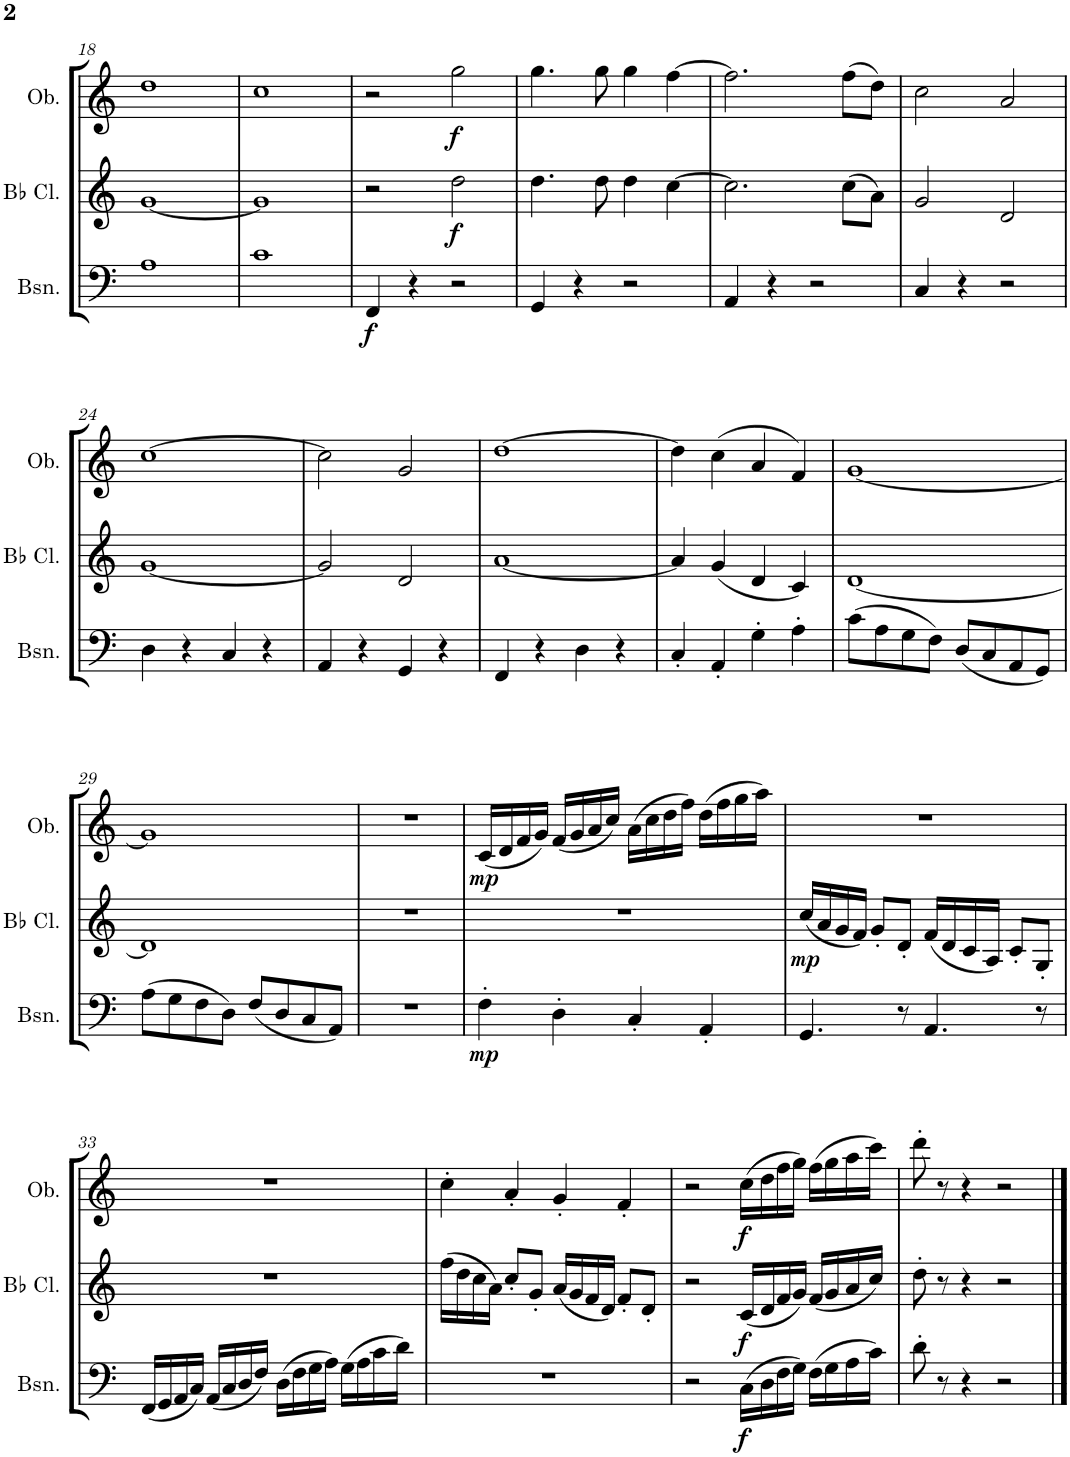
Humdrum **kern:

**kern	**dynam	**kern	**dynam	**kern	**dynam
*part3	*part3	*part2	*part2	*part1	*part1
*staff3	*staff3	*staff2	*staff2	*staff1	*staff1
*I"Bassoon	*	*I"Bb Clarinet	*	*I"Oboe	*
*I'Bsn.	*	*I'Bb Cl.	*	*I'Ob.	*
!!LO:PB:g=z
*clefF4	*	*clefG2	*	*clefG2	*
*	*	*ITrd1c2	*	*	*
*k[]	*	*k[]	*	*k[]	*
*M4/4	*	*M4/4	*	*M4/4	*
=18	=18	=18	=18	=18	=18
1A	.	[1g	.	1dd	.
=19	=19	=19	=19	=19	=19
1c	.	1g]	.	1cc	.
=20	=20	=20	=20	=20	=20
!	!LO:DY:b	!	!	!	!
4FF/	f	2r	.	2r	.
4r	.	.	.	.	.
!	!	!	!LO:DY:b	!	!LO:DY:b
2r	.	2dd\	f	2gg\	f
=21	=21	=21	=21	=21	=21
4GG/	.	4.dd\	.	4.gg\	.
4r	.	.	.	.	.
.	.	8dd\	.	8gg\	.
2r	.	4dd\	.	4gg\	.
.	.	[4cc\	.	[4ff\	.
=22	=22	=22	=22	=22	=22
4AA/	.	2.cc\]	.	2.ff\]	.
4r	.	.	.	.	.
2r	.	.	.	.	.
.	.	(8cc\L	.	(8ff\L	.
.	.	8a\J)	.	8dd\J)	.
=23	=23	=23	=23	=23	=23
4C/	.	2g/	.	2cc\	.
4r	.	.	.	.	.
2r	.	2d/	.	2a/	.
!!LO:LB:g=z
=24	=24	=24	=24	=24	=24
4D\	.	[1g	.	[1cc	.
4r	.	.	.	.	.
4C/	.	.	.	.	.
4r	.	.	.	.	.
=25	=25	=25	=25	=25	=25
4AA/	.	2g/]	.	2cc\]	.
4r	.	.	.	.	.
4GG/	.	2d/	.	2g/	.
4r	.	.	.	.	.
=26	=26	=26	=26	=26	=26
4FF/	.	[1a	.	[1dd	.
4r	.	.	.	.	.
4D\	.	.	.	.	.
4r	.	.	.	.	.
=27	=27	=27	=27	=27	=27
4C'/	.	4a/]	.	4dd\]	.
4AA'/	.	(4g/	.	(4cc\	.
4G'\	.	4d/	.	4a/	.
4A'\	.	4c/)	.	4f/)	.
=28	=28	=28	=28	=28	=28
(8c\L	.	[1d	.	[1g	.
8A\	.	.	.	.	.
8G\	.	.	.	.	.
8F\J)	.	.	.	.	.
(8D/L	.	.	.	.	.
8C/	.	.	.	.	.
8AA/	.	.	.	.	.
8GG/J)	.	.	.	.	.
!!LO:LB:g=z
=29	=29	=29	=29	=29	=29
(8A\L	.	1d]	.	1g]	.
8G\	.	.	.	.	.
8F\	.	.	.	.	.
8D\J)	.	.	.	.	.
(8F/L	.	.	.	.	.
8D/	.	.	.	.	.
8C/	.	.	.	.	.
8AA/J)	.	.	.	.	.
=30	=30	=30	=30	=30	=30
1r	.	1r	.	1r	.
=31	=31	=31	=31	=31	=31
!	!LO:DY:b	!	!	!	!LO:DY:b
4F'\	mp	1r	.	(16c/LL	mp
.	.	.	.	16d/	.
.	.	.	.	16f/	.
.	.	.	.	16g/JJ)	.
4D'\	.	.	.	(16f/LL	.
.	.	.	.	16g/	.
.	.	.	.	16a/	.
.	.	.	.	16cc/JJ)	.
4C'/	.	.	.	(16a\LL	.
.	.	.	.	16cc\	.
.	.	.	.	16dd\	.
.	.	.	.	16ff\JJ)	.
4AA'/	.	.	.	(16dd\LL	.
.	.	.	.	16ff\	.
.	.	.	.	16gg\	.
.	.	.	.	16aa\JJ)	.
=32	=32	=32	=32	=32	=32
!	!	!	!LO:DY:b	!	!
4.GG/	.	(16cc/LL	mp	1r	.
.	.	16a/	.	.	.
.	.	16g/	.	.	.
.	.	16f/JJ)	.	.	.
.	.	8g'/L	.	.	.
8r	.	8d'/J	.	.	.
4.AA/	.	(16f/LL	.	.	.
.	.	16d/	.	.	.
.	.	16c/	.	.	.
.	.	16A/JJ)	.	.	.
.	.	8c'/L	.	.	.
8r	.	8G'/J	.	.	.
!!LO:LB:g=z
=33	=33	=33	=33	=33	=33
(16FF/LL	.	1r	.	1r	.
16GG/	.	.	.	.	.
16AA/	.	.	.	.	.
16C/JJ)	.	.	.	.	.
(16AA/LL	.	.	.	.	.
16C/	.	.	.	.	.
16D/	.	.	.	.	.
16F/JJ)	.	.	.	.	.
(16D\LL	.	.	.	.	.
16F\	.	.	.	.	.
16G\	.	.	.	.	.
16A\JJ)	.	.	.	.	.
(16G\LL	.	.	.	.	.
16A\	.	.	.	.	.
16c\	.	.	.	.	.
16d\JJ)	.	.	.	.	.
=34	=34	=34	=34	=34	=34
1r	.	(16ff\LL	.	4cc'\	.
.	.	16dd\	.	.	.
.	.	16cc\	.	.	.
.	.	16a\JJ)	.	.	.
.	.	8cc'/L	.	4a'/	.
.	.	8g'/J	.	.	.
.	.	(16a/LL	.	4g'/	.
.	.	16g/	.	.	.
.	.	16f/	.	.	.
.	.	16d/JJ)	.	.	.
.	.	8f'/L	.	4f'/	.
.	.	8d'/J	.	.	.
=35	=35	=35	=35	=35	=35
2r	.	2r	.	2r	.
!	!LO:DY:b	!	!LO:DY:b	!	!LO:DY:b
(16C\LL	f	(16c/LL	f	(16cc\LL	f
16D\	.	16d/	.	16dd\	.
16F\	.	16f/	.	16ff\	.
16G\JJ)	.	16g/JJ)	.	16gg\JJ)	.
(16F\LL	.	(16f/LL	.	(16ff\LL	.
16G\	.	16g/	.	16gg\	.
16A\	.	16a/	.	16aa\	.
16c\JJ)	.	16cc/JJ)	.	16ccc\JJ)	.
=36	=36	=36	=36	=36	=36
8d'\	.	8dd'\	.	8ddd'\	.
8r	.	8r	.	8r	.
4r	.	4r	.	4r	.
2r	.	2r	.	2r	.
==	==	==	==	==	==
*-	*-	*-	*-	*-	*-
